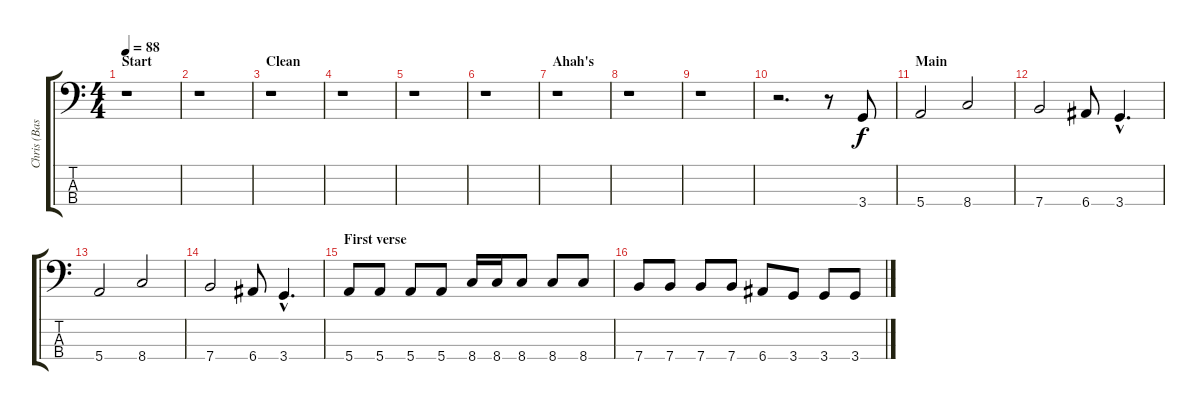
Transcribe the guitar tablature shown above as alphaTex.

\track ("Chris (Bass)" "Chris (Bas") {instrument electricbassfinger}
\staff {score tabs}
\tuning (G2 D2 A1 E1) {hide}
\ts (4 4)
\section ("" "Start")
\tempo 88
\clef f4
\ks c
r.1{dy f instrument electricbassfinger} |
r.1 |
\section ("" "Clean")
r.1 |
r.1 |
r.1 |
r.1 |
\section ("" "Ahah's")
r.1 |
r.1 |
r.1 |
r.2{d} r.8 3.4.8 |
\section ("" "Main")
5.4.2 8.4.2 |
7.4.2 6.4.8 3.4{hac}.4{d} |
5.4.2 8.4.2 |
7.4.2 6.4.8 3.4{hac}.4{d} |
\section ("" "First verse")
5.4.8 5.4.8 5.4.8 5.4.8 8.4.16 8.4.16 8.4.8 8.4.8 8.4.8 |
7.4.8 7.4.8 7.4.8 7.4.8 6.4.8 3.4.8 3.4.8 3.4.8
